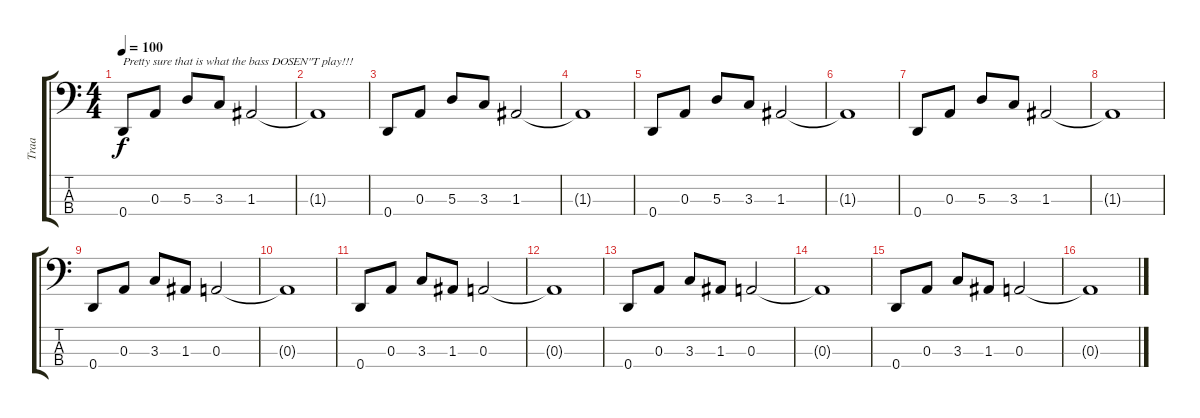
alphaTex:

\track ("Traa" "Traa") {instrument electricbassfinger}
\staff {score tabs}
\tuning (G2 D2 A1 D1) {hide}
\ts (4 4)
\tempo 100
\clef f4
\ks c
0.4.8{txt "Pretty sure that is what the bass DOSEN\"T play!!!" dy f instrument electricbassfinger} 0.3.8 5.3.8 3.3.8 1.3.2 |
1.3{t}.1 |
0.4.8 0.3.8 5.3.8 3.3.8 1.3.2 |
1.3{t}.1 |
0.4.8 0.3.8 5.3.8 3.3.8 1.3.2 |
1.3{t}.1 |
0.4.8 0.3.8 5.3.8 3.3.8 1.3.2 |
1.3{t}.1 |
0.4.8 0.3.8 3.3.8 1.3.8 0.3.2 |
0.3{t}.1 |
0.4.8 0.3.8 3.3.8 1.3.8 0.3.2 |
0.3{t}.1 |
0.4.8 0.3.8 3.3.8 1.3.8 0.3.2 |
0.3{t}.1 |
0.4.8 0.3.8 3.3.8 1.3.8 0.3.2 |
0.3{t}.1
